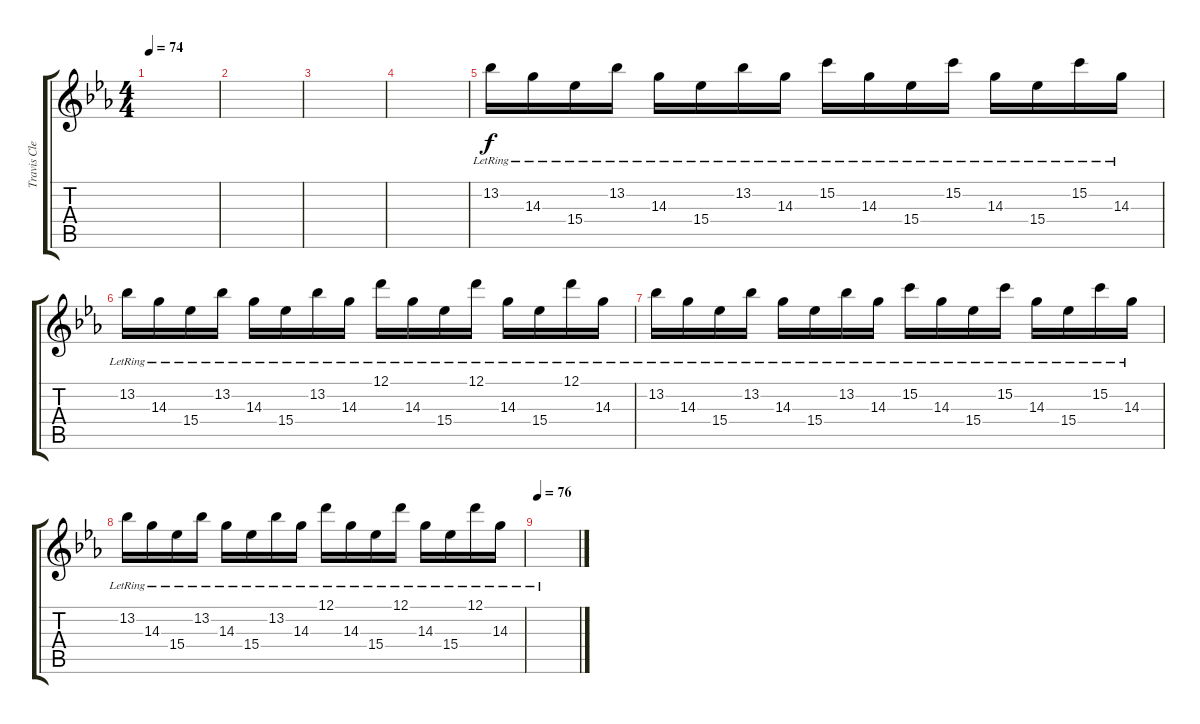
\track ("Travis Clean" "Travis Cle") {instrument electricguitarclean}
\staff {score tabs}
\tuning (D4 A3 F3 C3 G2 C2) {hide}
\ts (4 4)
\tempo 74
\clef g2
\ks cminor
|
|
|
|
13.2{lr}.16 14.3{lr}.16 15.4{lr}.16 13.2{lr}.16 14.3{lr}.16 15.4{lr}.16 13.2{lr}.16 14.3{lr}.16 15.2{lr}.16 14.3{lr}.16 15.4{lr}.16 15.2{lr}.16 14.3{lr}.16 15.4{lr}.16 15.2{lr}.16 14.3{lr}.16 |
13.2{lr}.16 14.3{lr}.16 15.4{lr}.16 13.2{lr}.16 14.3{lr}.16 15.4{lr}.16 13.2{lr}.16 14.3{lr}.16 12.1{lr}.16 14.3{lr}.16 15.4{lr}.16 12.1{lr}.16 14.3{lr}.16 15.4{lr}.16 12.1{lr}.16 14.3{lr}.16 |
13.2{lr}.16 14.3{lr}.16 15.4{lr}.16 13.2{lr}.16 14.3{lr}.16 15.4{lr}.16 13.2{lr}.16 14.3{lr}.16 15.2{lr}.16 14.3{lr}.16 15.4{lr}.16 15.2{lr}.16 14.3{lr}.16 15.4{lr}.16 15.2{lr}.16 14.3{lr}.16 |
13.2{lr}.16 14.3{lr}.16 15.4{lr}.16 13.2{lr}.16 14.3{lr}.16 15.4{lr}.16 13.2{lr}.16 14.3{lr}.16 12.1{lr}.16 14.3{lr}.16 15.4{lr}.16 12.1{lr}.16 14.3{lr}.16 15.4{lr}.16 12.1{lr}.16 14.3{lr}.16 |
\tempo 76
